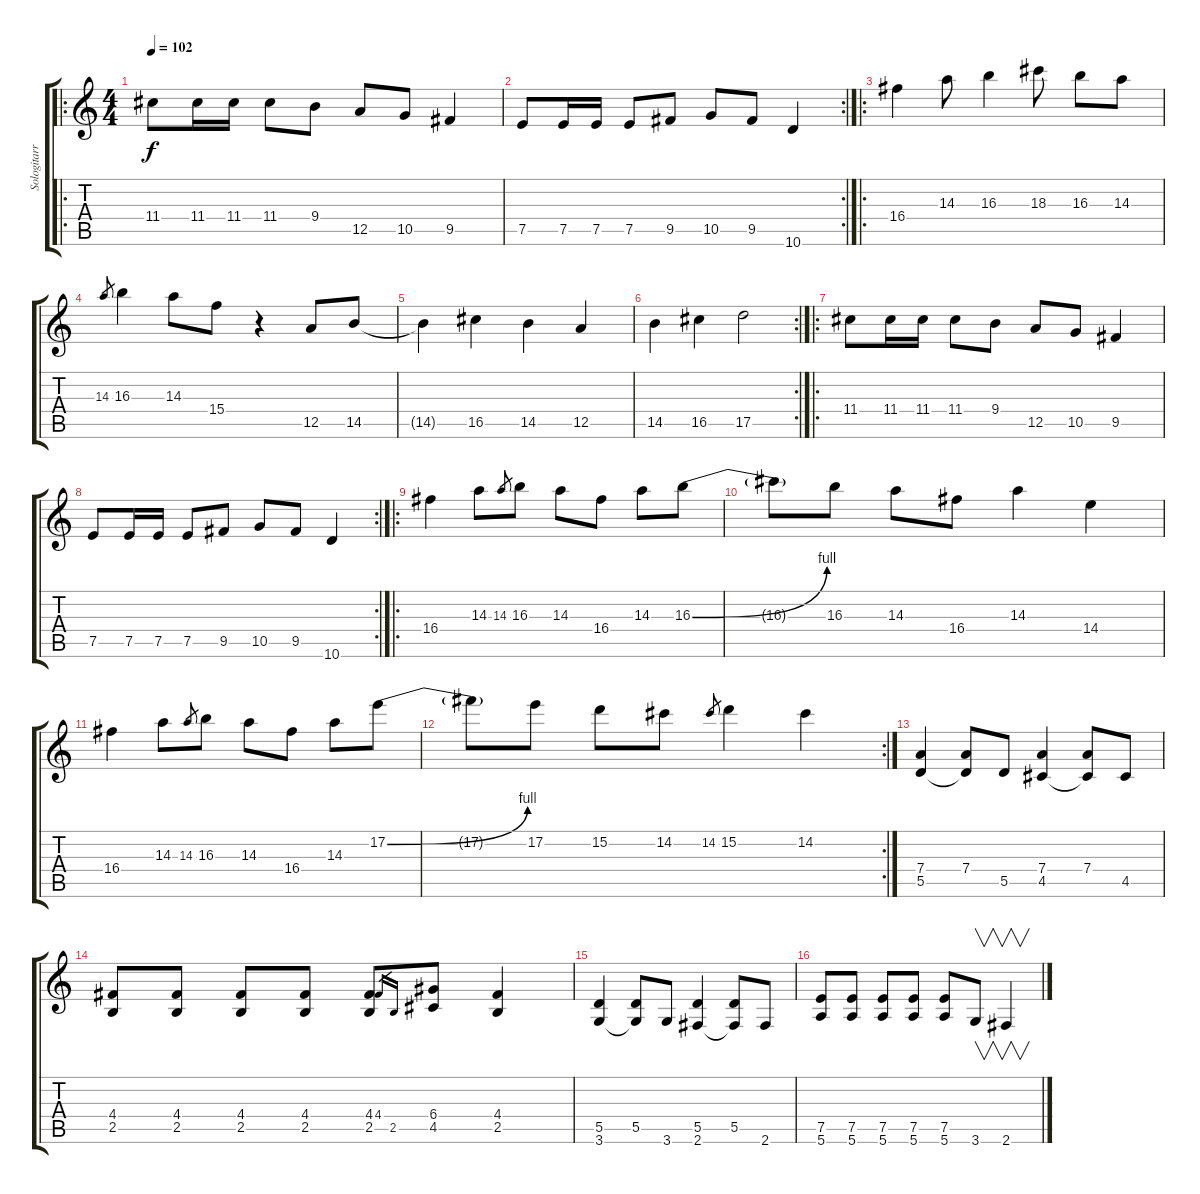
\track ("Sologitarr" "Sologitarr") {instrument distortionguitar}
\staff {score tabs}
\tuning (E4 B3 G3 D3 A2 E2) {hide}
\ro
\ts (4 4)
\tempo 102
\clef g2
\ks c
11.4.8{dy f} 11.4.16 11.4.16 11.4.8 9.4.8 12.5.8 10.5.8 9.5.4 |
\rc 2
7.5.8 7.5.16 7.5.16 7.5.8 9.5.8 10.5.8 9.5.8 10.6.4 |
\ro
16.4.4 14.3.8 16.3.4 18.3.8 16.3.8 14.3.8 |
14.3.8{gr} 16.3.4 14.3.8 15.4.8 r.4 12.5.8 14.5.8 |
14.5{t}.4 16.5.4 14.5.4 12.5.4 |
\rc 2
14.5.4 16.5.4 17.5.2 |
\ro
11.4.8 11.4.16 11.4.16 11.4.8 9.4.8 12.5.8 10.5.8 9.5.4 |
\rc 2
7.5.8 7.5.16 7.5.16 7.5.8 9.5.8 10.5.8 9.5.8 10.6.4 |
\ro
16.4.4 14.3.8 14.3.8{gr} 16.3.8 14.3.8 16.4.8 14.3.8 16.3{be (bend 0 0 60 4)}.8 |
16.3{t}.8 16.3.8 14.3.8 16.4.8 14.3.4 14.4.4 |
16.4.4 14.3.8 14.3.8{gr} 16.3.8 14.3.8 16.4.8 14.3.8 17.2{be (bend 0 0 60 4)}.8 |
\rc 2
17.2{t}.8 17.2.8 15.2.8 14.2.8 14.2.8{gr} 15.2.4 14.2.4 |
(7.4 5.5).4 (7.4 5.5{t}).8 5.5.8 (7.4 4.5).4 (7.4 4.5{t}).8 4.5.8 |
(4.4 2.5).8 (4.4 2.5).8 (4.4 2.5).8 (4.4 2.5).8 (4.4 2.5).8 4.4.16{gr} 2.5.16{gr} (6.4 4.5).8 (4.4 2.5).4 |
(5.5 3.6).4 (5.5 3.6{t}).8 3.6.8 (5.5 2.6).4 (5.5 2.6{t}).8 2.6.8 |
(7.5 5.6).8 (7.5 5.6).8 (7.5 5.6).8 (7.5 5.6).8 (7.5 5.6).8 3.6.8{v} 2.6.4{v}
